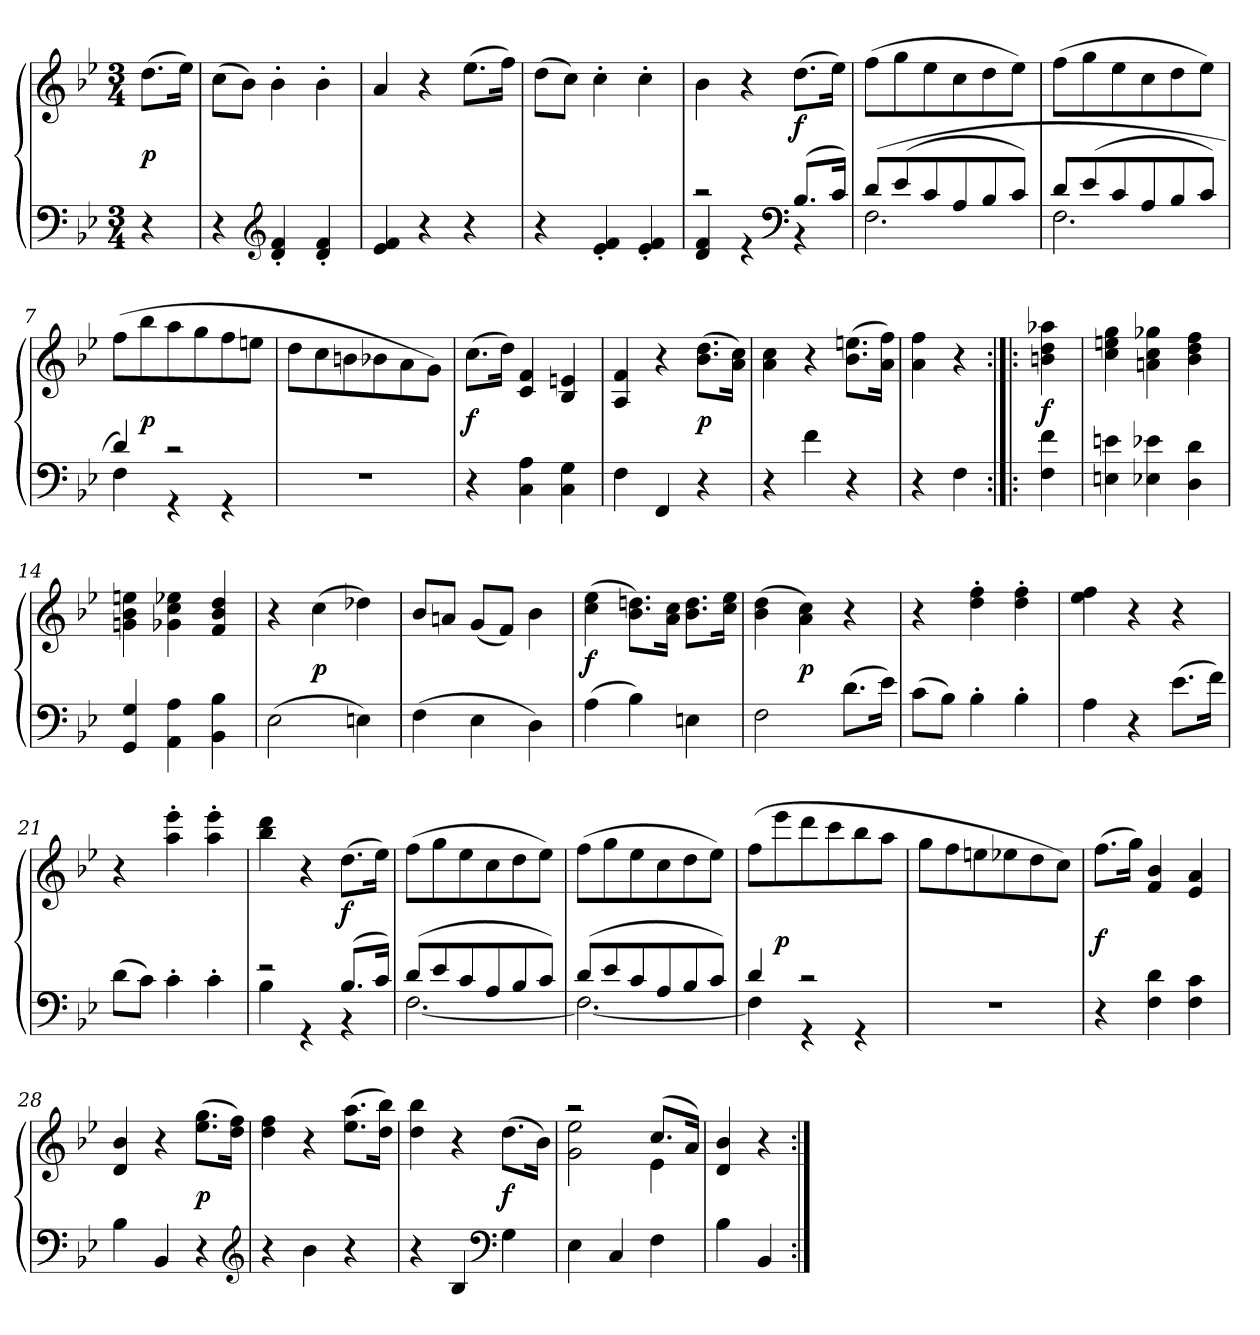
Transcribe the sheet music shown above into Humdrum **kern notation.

**kern	**kern	**dynam
*part1	*part1	*part1
*staff2	*staff1	*staff1/2
*clefF4	*clefG2	*
*k[b-e-]	*k[b-e-]	*
*B-:	*B-:	*
*M3/4	*M3/4	*
*MM120	*MM120	*
=	=	=
4r	(8.dd\L	p
.	16ee-\Jk)	.
=1	=1	=1
4r	(8cc\L	.
.	8b-\J)	.
*clefG2	*	*
4d'/ 4f'/	4b-'\	.
4d'/ 4f'/	4b-'\	.
=2	=2	=2
4e-/ 4f/	4a/	.
4r	4r	.
4r	(8.ee-\L	.
.	16ff\Jk)	.
=3	=3	=3
4r	(8dd\L	.
.	8cc\J)	.
4e-'/ 4f'/	4cc'\	.
4e-'/ 4f'/	4cc'\	.
=4	=4	=4
*^	*	*
2r	4d/ 4f/	4b-\	.
.	4r	4r	.
*clefF4	*	*	*
(8.B-/L	4r	(8.dd\L	f
16c/Jk)	.	16ee-\Jk)	.
=5	=5	=5	=5
(8d/L	2.F\	(8ff\L	.
(8e-/	.	8gg\	.
8c/	.	8ee-\	.
8A/	.	8cc\	.
8B-/	.	8dd\	.
8c/J)	.	8ee-\J)	.
=6	=6	=6	=6
(8d/L	2.F\)	(8ff\L	.
(8e-/	.	8gg\	.
8c/	.	8ee-\	.
8A/	.	8cc\	.
8B-/	.	8dd\	.
8c/J)	.	8ee-\J)	.
=7	=7	=7	=7
4d/	4F\)	(8ff\L	.
.	.	8bb-\	p
2r	4r	8aa\	.
.	.	8gg\	.
.	4r	8ff\	.
.	.	8een\J	.
*v	*v	*	*
=8	=8	=8
2.r	8dd\L	.
.	8cc\	.
.	8bn\	.
.	8b-X\	.
.	8a\	.
.	8g\J)	.
=9	=9	=9
4r	(8.cc\L	f
.	16dd\Jk)	.
4C\ 4A\	4c/ 4f/	.
4C\ 4G\	4B-/ 4en/	.
=10	=10	=10
4F\	4A/ 4f/	.
4FF/	4r	.
4r	(8.b-\ 8.dd\L	p
.	16a\ 16cc\Jk)	.
=11	=11	=11
4r	4a\ 4cc\	.
4f\	4r	.
4r	(8.b-\ 8.een\L	.
.	16a\ 16ff\Jk)	.
=12	=12	=12
4r	4a\ 4ff\	.
4F\	4r	.
=:|!|:	=:|!|:	=:|!|:
4F\ 4f\	4bn\ 4dd\ 4aa-X\	f
=13	=13	=13
4En\ 4en\	4cc\ 4een\ 4gg\	.
4E-X\ 4e-X\	4an\ 4cc\ 4gg-X\	.
4D\ 4d\	4b-\ 4dd\ 4ff\	.
=14	=14	=14
4GG/ 4G/	4gn\ 4b-\ 4een\	.
4AA\ 4A\	4g-X\ 4cc\ 4ee-X\	.
4BB-\ 4B-\	4f/ 4b-/ 4dd/	.
=15	=15	=15
(2E-\	4r	.
.	(4cc\	p
4En\)	4dd-X\)	.
=16	=16	=16
(4F\	8b-/L	.
.	8an/J	.
4E-\	(8g/L	.
.	8f/J)	.
4D\)	4b-\	.
=17	=17	=17
(4A\	(4cc\ 4ee-\	f
4B-\)	8.b-\ 8.ddn\L)	.
.	16a\ 16cc\Jk	.
4En\	8.b-\ 8.dd\L	.
.	16cc\ 16ee-\Jk	.
=18	=18	=18
2F\	(4b-\ 4dd\	.
.	4a\ 4cc\)	p
(8.d\L	4r	.
16e-\Jk)	.	.
=19	=19	=19
(8c\L	4r	.
8B-\J)	.	.
4B-'\	4dd'\ 4ff'\	.
4B-'\	4dd'\ 4ff'\	.
=20	=20	=20
4A\	4ee-\ 4ff\	.
4r	4r	.
(8.e-\L	4r	.
16f\Jk)	.	.
=21	=21	=21
(8d\L	4r	.
8c\J)	.	.
4c'\	4aa'\ 4eee-'\	.
4c'\	4aa'\ 4eee-'\	.
=22	=22	=22
*^	*	*
2r	4B-\	4bb-\ 4ddd\	.
.	4r	4r	.
(8.B-/L	4r	(8.dd\L	f
16c/Jk)	.	16ee-\Jk)	.
=23	=23	=23	=23
(8d/L	[2.F\	(8ff\L	.
8e-/	.	8gg\	.
8c/	.	8ee-\	.
8A/	.	8cc\	.
8B-/	.	8dd\	.
8c/J)	.	8ee-\J)	.
=24	=24	=24	=24
(8d/L	2.F\_	(8ff\L	.
8e-/	.	8gg\	.
8c/	.	8ee-\	.
8A/	.	8cc\	.
8B-/	.	8dd\	.
8c/J)	.	8ee-\J)	.
=25	=25	=25	=25
4d/	4F\]	(8ff\L	.
.	.	8eee-\	p
2r	4r	8ddd\	.
.	.	8ccc\	.
.	4r	8bb-\	.
.	.	8aa\J	.
*v	*v	*	*
=26	=26	=26
2.r	8gg\L	.
.	8ff\	.
.	8een\	.
.	8ee-X\	.
.	8dd\	.
.	8cc\J)	.
=27	=27	=27
4r	(8.ff\L	f
.	16gg\Jk)	.
4F\ 4d\	4f/ 4b-/	.
4F\ 4c\	4e-/ 4a/	.
=28	=28	=28
4B-\	4d/ 4b-/	.
4BB-/	4r	.
4r	(8.ee-\ 8.gg\L	p
.	16dd\ 16ff\Jk)	.
*clefG2	*	*
=29	=29	=29
4r	4dd\ 4ff\	.
4b-\	4r	.
4r	(8.ee-\ 8.aa\L	.
.	16dd\ 16bb-\Jk)	.
=30	=30	=30
4r	4dd\ 4bb-\	.
4B-/	4r	.
*clefF4	*	*
4G\	(8.dd\L	f
.	16b-\Jk)	.
=31	=31	=31
*	*^	*
4E-\	2r	2g\ 2ee-\	.
4C/	.	.	.
4F\	(8.cc/L	4e-\	.
.	16a/Jk)	.	.
*	*v	*v	*
=32	=32	=32
4B-\	4d/ 4b-/	.
4BB-/	4r	.
=:|!	=:|!	=:|!
*-	*-	*-
